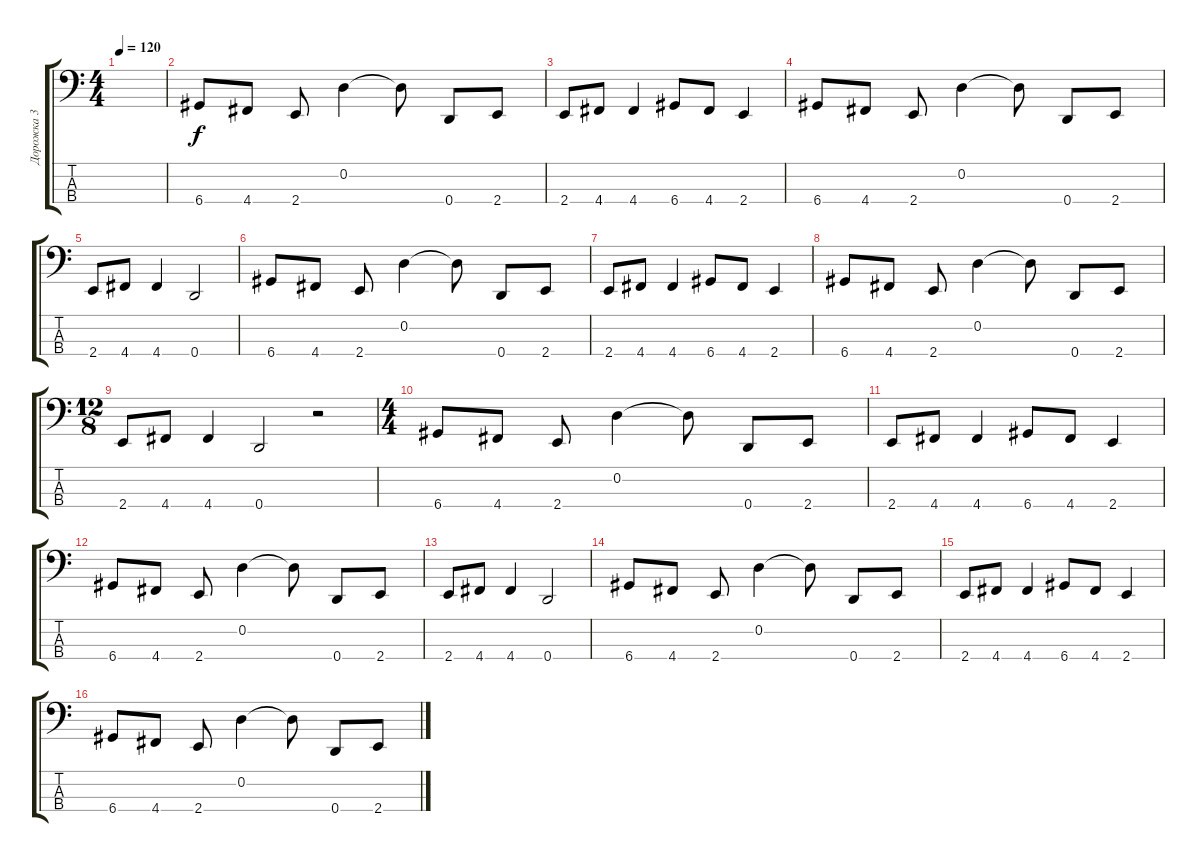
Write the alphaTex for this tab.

\track ("Дорожка 3" "Дорожка 3") {instrument electricbassfinger}
\staff {score tabs}
\tuning (G2 D2 A1 D1) {hide}
\ts (4 4)
\tempo 120
\clef f4
\ks c
|
6.4.8 4.4.8 2.4.8 0.2.4 0.2{t}.8 0.4.8 2.4.8 |
2.4.8 4.4.8 4.4.4 6.4.8 4.4.8 2.4.4 |
6.4.8 4.4.8 2.4.8 0.2.4 0.2{t}.8 0.4.8 2.4.8 |
2.4.8 4.4.8 4.4.4 0.4.2 |
6.4.8 4.4.8 2.4.8 0.2.4 0.2{t}.8 0.4.8 2.4.8 |
2.4.8 4.4.8 4.4.4 6.4.8 4.4.8 2.4.4 |
6.4.8 4.4.8 2.4.8 0.2.4 0.2{t}.8 0.4.8 2.4.8 |
\ts (12 8)
2.4.8 4.4.8 4.4.4 0.4.2 r.2 |
\ts (4 4)
6.4.8 4.4.8 2.4.8 0.2.4 0.2{t}.8 0.4.8 2.4.8 |
2.4.8 4.4.8 4.4.4 6.4.8 4.4.8 2.4.4 |
6.4.8 4.4.8 2.4.8 0.2.4 0.2{t}.8 0.4.8 2.4.8 |
2.4.8 4.4.8 4.4.4 0.4.2 |
6.4.8 4.4.8 2.4.8 0.2.4 0.2{t}.8 0.4.8 2.4.8 |
2.4.8 4.4.8 4.4.4 6.4.8 4.4.8 2.4.4 |
6.4.8 4.4.8 2.4.8 0.2.4 0.2{t}.8 0.4.8 2.4.8
